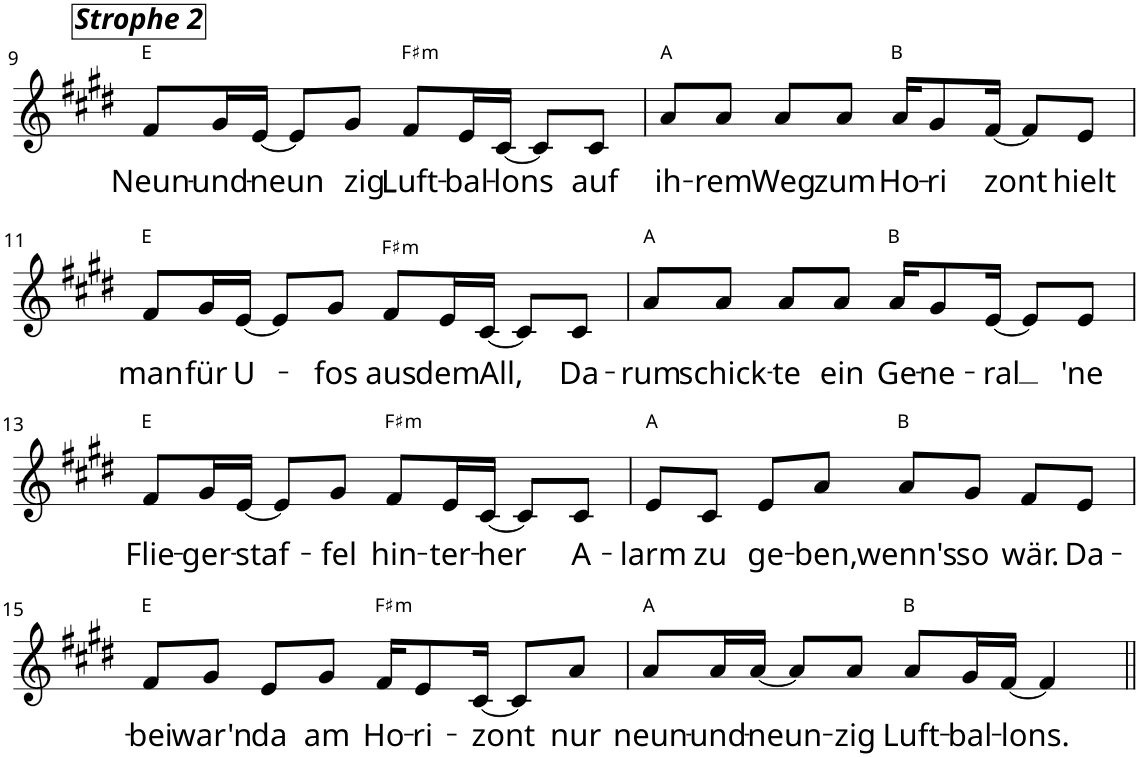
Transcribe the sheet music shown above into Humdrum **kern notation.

**kern	**text	**harte
*part1	*part1	*part1
*staff1	*staff1	*
*I"Voice	*	*
*I'Vo.	*	*
!!LO:PB:g=z
*clefG2	*	*
*k[f#c#g#d#]	*	*
*M4/4	*	*
=9	=9	=9
!LO:TX:a:Bi:t=Strophe 2	!	!
!	!LO:LY:b	!
8f#/L	Neun-	E:maj
!	!LO:LY:b	!
16g#/L	-und-	.
!	!LO:LY:b	!
[16e/JJ	-neun	.
8e/L]	.	.
!	!LO:LY:b	!
8g#/J	zig	.
!	!LO:LY:b	!LO:H:kt=m
8f#/L	-Luft-	F#:min
!	!LO:LY:b	!
16e/L	-bal-	.
!	!LO:LY:b	!
[16c#/JJ	-lons	.
8c#/L]	.	.
!	!LO:LY:b	!
8c#/J	auf	.
=10	=10	=10
!	!LO:LY:b	!
8a/L	ih-	A:maj
!	!LO:LY:b	!
8a/J	-rem	.
!	!LO:LY:b	!
8a/L	Weg	.
!	!LO:LY:b	!
8a/J	zum	.
!	!LO:LY:b	!
16a/KL	Ho-	B:maj
!	!LO:LY:b	!
8g#/	-ri	.
!	!LO:LY:b	!
[16f#/Jk	-zont	.
8f#/L]	.	.
!	!LO:LY:b	!
8e/J	hielt	.
!!LO:LB:g=z
=11	=11	=11
!	!LO:LY:b	!
8f#/L	man	E:maj
!	!LO:LY:b	!
16g#/L	für	.
!	!LO:LY:b	!
[16e/JJ	U-	.
8e/L]	.	.
!	!LO:LY:b	!
8g#/J	-fos	.
!	!LO:LY:b	!LO:H:kt=m
8f#/L	aus	F#:min
!	!LO:LY:b	!
16e/L	dem	.
!	!LO:LY:b	!
[16c#/JJ	All,	.
8c#/L]	.	.
!	!LO:LY:b	!
8c#/J	Da-	.
=12	=12	=12
!	!LO:LY:b	!
8a/L	-rum	A:maj
!	!LO:LY:b	!
8a/J	schick-	.
!	!LO:LY:b	!
8a/L	-te	.
!	!LO:LY:b	!
8a/J	ein	.
!	!LO:LY:b	!
16a/KL	Ge-	B:maj
!	!LO:LY:b	!
8g#/	-ne-	.
!	!LO:LY:b	!
[16e/Jk	-ral	.
8e/L]	.	.
!	!LO:LY:b	!
8e/J	'ne	.
!!LO:LB:g=z
=13	=13	=13
!	!LO:LY:b	!
8f#/L	Flie-	E:maj
!	!LO:LY:b	!
16g#/L	-ger-	.
!	!LO:LY:b	!
[16e/JJ	-staf-	.
8e/L]	.	.
!	!LO:LY:b	!
8g#/J	-fel	.
!	!LO:LY:b	!LO:H:kt=m
8f#/L	hin-	F#:min
!	!LO:LY:b	!
16e/L	-ter-	.
!	!LO:LY:b	!
[16c#/JJ	-her	.
8c#/L]	.	.
!	!LO:LY:b	!
8c#/J	A-	.
=14	=14	=14
!	!LO:LY:b	!
8e/L	-larm	A:maj
!	!LO:LY:b	!
8c#/J	zu	.
!	!LO:LY:b	!
8e/L	ge-	.
!	!LO:LY:b	!
8a/J	-ben,	.
!	!LO:LY:b	!
8a/L	wenn's	B:maj
!	!LO:LY:b	!
8g#/J	so	.
!	!LO:LY:b	!
8f#/L	wär.	.
!	!LO:LY:b	!
8e/J	Da-	.
!!LO:LB:g=z
=15	=15	=15
!	!LO:LY:b	!
8f#/L	-bei	E:maj
!	!LO:LY:b	!
8g#/J	war'n	.
!	!LO:LY:b	!
8e/L	da	.
!	!LO:LY:b	!
8g#/J	am	.
!	!LO:LY:b	!LO:H:kt=m
16f#/KL	Ho-	F#:min
!	!LO:LY:b	!
8e/	-ri-	.
!	!LO:LY:b	!
[16c#/Jk	-zont	.
8c#/L]	.	.
!	!LO:LY:b	!
8a/J	nur	.
=16	=16	=16
!	!LO:LY:b	!
8a/L	neun-	A:maj
!	!LO:LY:b	!
16a/L	-und-	.
!	!LO:LY:b	!
[16a/JJ	-neun-	.
8a/L]	.	.
!	!LO:LY:b	!
8a/J	-zig	.
!	!LO:LY:b	!
8a/L	Luft-	B:maj
!	!LO:LY:b	!
16g#/L	-bal-	.
!	!LO:LY:b	!
[16f#/JJ	-lons.	.
4f#/]	.	.
=||	=||	=||
*-	*-	*-
